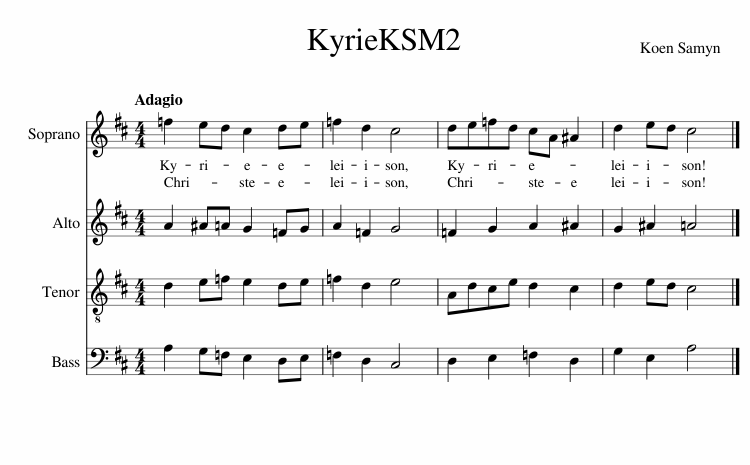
X:1
%%score 1 2 3 4
L:1/8
Q:1/4=72
M:4/4
I:linebreak $
K:D
V:1 treble
V:2 treble
V:3 treble-8
V:4 bass
V:1
 =f2 ed c2 de | =f2 d2 c4 | de=fd cA ^A2 | d2 ed c4 |] %4
V:2
 A2 ^A=A G2 =FG | A2 =F2 G4 | =F2 G2 A2 ^A2 | G2 ^A2 =A4 |] %4
V:3
 d2 e=f e2 de | =f2 d2 e4 | Adce d2 c2 | d2 ed c4 |] %4
V:4
 A,2 G,=F, E,2 D,E, | =F,2 D,2 C,4 | D,2 E,2 =F,2 D,2 | G,2 E,2 A,4 |] %4
